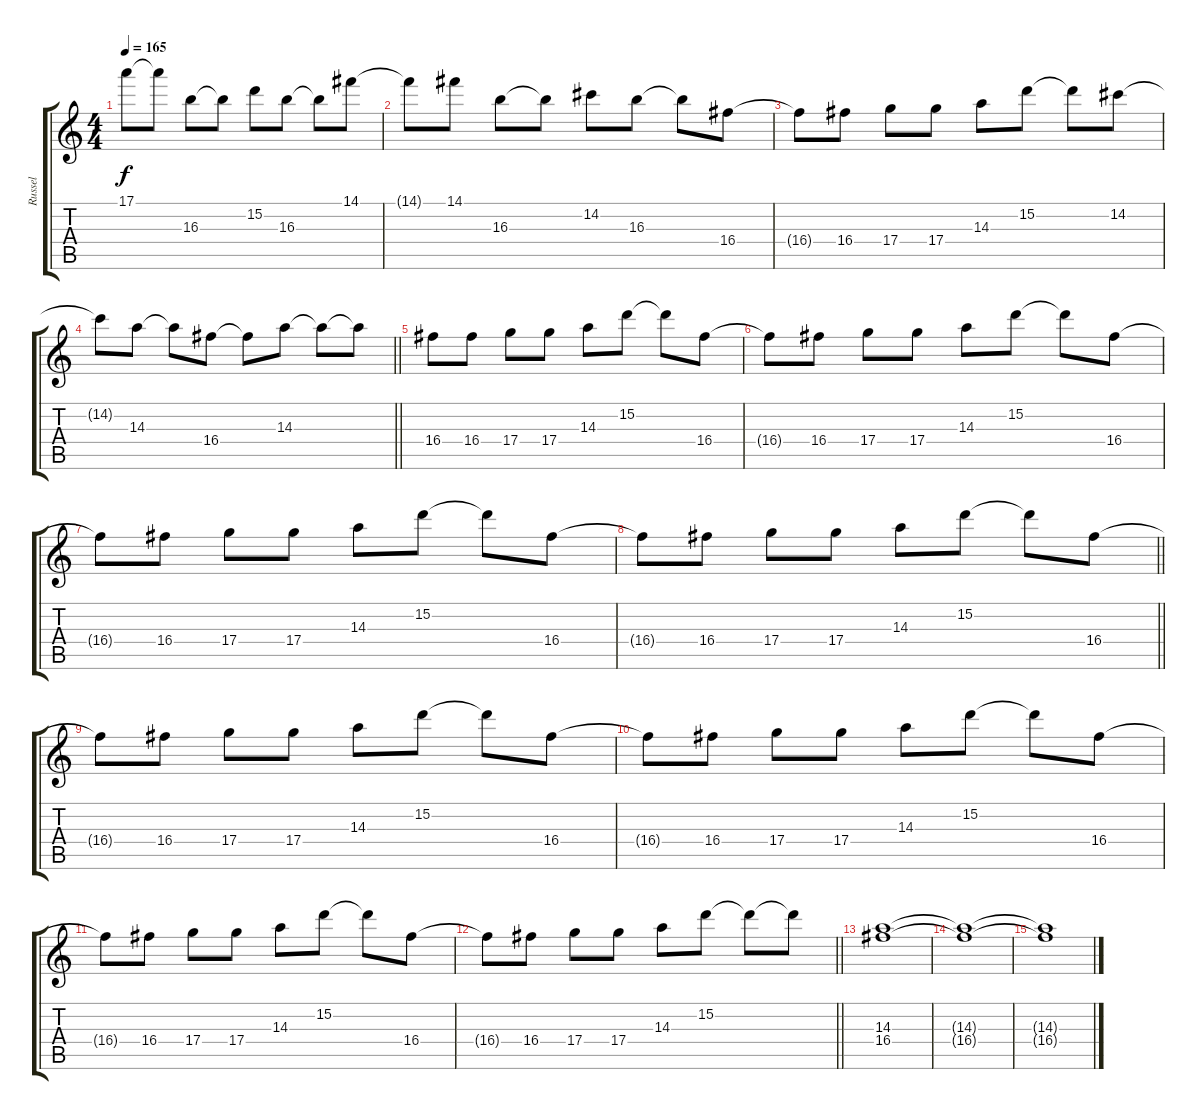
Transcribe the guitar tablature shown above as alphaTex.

\track ("Russel" "Russel") {instrument overdrivenguitar}
\staff {score tabs}
\tuning (E4 B3 G3 D3 A2 E2) {hide}
\ts (4 4)
\tempo 165
\clef g2
\ks c
17.1.8{dy f} 17.1{t}.8 16.3.8 16.3{t}.8 15.2.8 16.3.8 16.3{t}.8 14.1.8 |
14.1{t}.8 14.1.8 16.3.8 16.3{t}.8 14.2.8 16.3.8 16.3{t}.8 16.4.8 |
16.4{t}.8 16.4.8 17.4.8 17.4.8 14.3.8 15.2.8 15.2{t}.8 14.2.8 |
\barLineRight lightlight
14.2{t}.8 14.3.8 14.3{t}.8 16.4.8 16.4{t}.8 14.3.8 14.3{t}.8 14.3{t}.8 |
16.4.8 16.4.8 17.4.8 17.4.8 14.3.8 15.2.8 15.2{t}.8 16.4.8 |
16.4{t}.8 16.4.8 17.4.8 17.4.8 14.3.8 15.2.8 15.2{t}.8 16.4.8 |
16.4{t}.8 16.4.8 17.4.8 17.4.8 14.3.8 15.2.8 15.2{t}.8 16.4.8 |
\barLineRight lightlight
16.4{t}.8 16.4.8 17.4.8 17.4.8 14.3.8 15.2.8 15.2{t}.8 16.4.8 |
16.4{t}.8 16.4.8 17.4.8 17.4.8 14.3.8 15.2.8 15.2{t}.8 16.4.8 |
16.4{t}.8 16.4.8 17.4.8 17.4.8 14.3.8 15.2.8 15.2{t}.8 16.4.8 |
16.4{t}.8 16.4.8 17.4.8 17.4.8 14.3.8 15.2.8 15.2{t}.8 16.4.8 |
\barLineRight lightlight
16.4{t}.8 16.4.8 17.4.8 17.4.8 14.3.8 15.2.8 15.2{t}.8 15.2{t}.8 |
(14.3 16.4).1 |
(14.3{t} 16.4{t}).1 |
(14.3{t} 16.4{t}).1
